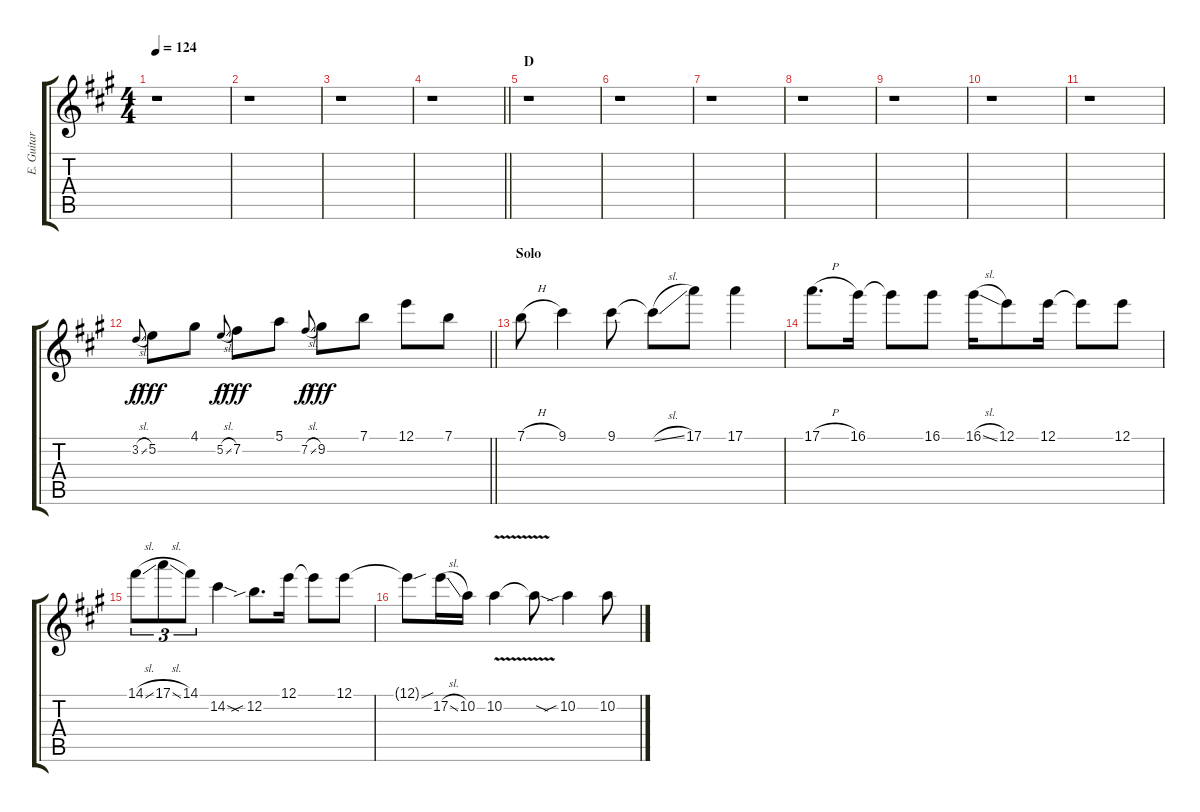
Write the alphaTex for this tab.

\track ("E. Guitar IV" "E. Guitar ") {instrument overdrivenguitar}
\staff {score tabs}
\tuning (E4 B3 G3 D3 A2 E2) {hide}
\ts (4 4)
\tempo 124
\clef g2
\ks a
r.1{dy fff} |
r.1 |
r.1 |
\barLineRight lightlight
r.1 |
\section ("" "D")
r.1 |
r.1 |
r.1 |
r.1 |
r.1 |
r.1 |
r.1 |
\barLineRight lightlight
3.2{sl}.8{gr onbeat dy f} 5.2.8{dy fff} 4.1.8 5.2{sl}.8{gr onbeat dy f} 7.2.8{dy fff} 5.1.8 7.2{sl}.8{gr onbeat dy f} 9.2.8{dy fff} 7.1.8 12.1.8 7.1.8 |
\section ("" "Solo")
7.1{h}.8 9.1.4 9.1.8 9.1{sl t}.8 17.1.8 17.1.4 |
17.1{h}.8{d} 16.1.16 16.1{t}.8 16.1.8 16.1{sl}.16 12.1.8 12.1.16 12.1{t}.8 12.1.8 |
14.1{sl}.8{tu (3 2)} 17.1{sl}.8{tu (3 2)} 14.1.8{tu (3 2)} 14.2{sod}.4 12.2{sib}.8{d} 12.1.16 12.1{t}.8 12.1.8 |
12.1{sou t}.8 17.2{sl}.16 10.2.16 10.2{v}.4 10.2{sod t}.8 10.2{sib}.4 10.2.8
